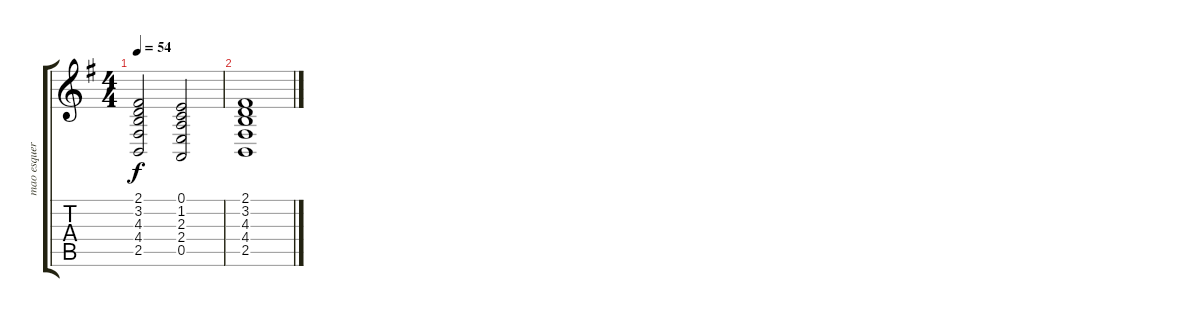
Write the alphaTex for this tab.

\track ("mao esquerda 2" "mao esquer") {instrument acousticgrandpiano}
\staff {score tabs}
\tuning (E4 B3 G3 D3 A2 E2) {hide}
\ts (4 4)
\tempo 54
\clef g2
\ks g
(2.1 3.2 4.3 4.4 2.5).2{dy f} (0.1 1.2 2.3 2.4 0.5).2 |
(2.1 3.2 4.3 4.4 2.5).1
